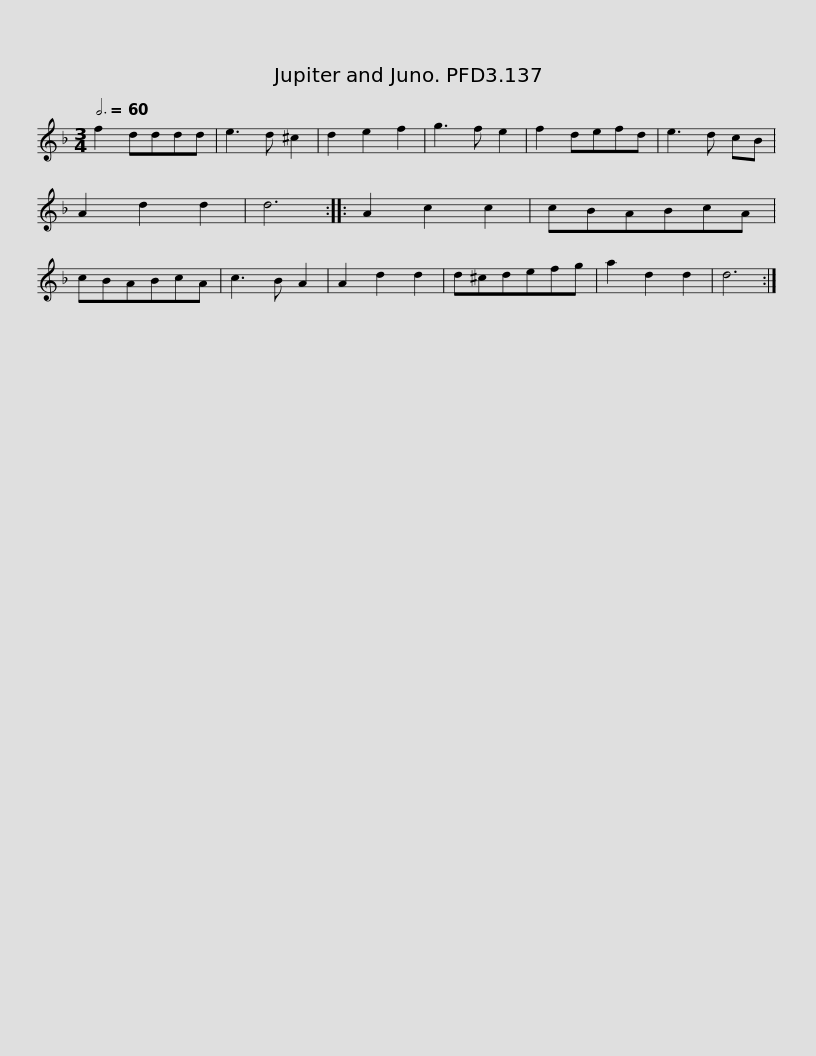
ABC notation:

X:1
L:1/8
Q:3/4=60
M:3/4
I:linebreak $
K:Dmin
V:1 treble
V:1
 f2 dddd | e3 d ^c2 | d2 e2 f2 | g3 f e2 | f2 defd | %5
 e3 d cB | A2 d2 d2 | d6 :: A2 c2 c2 | cBABcA |$ %10
 cBABcA | c3 B A2 | A2 d2 d2 | d^cdefg | a2 d2 d2 | %15
 d6 :| %16
